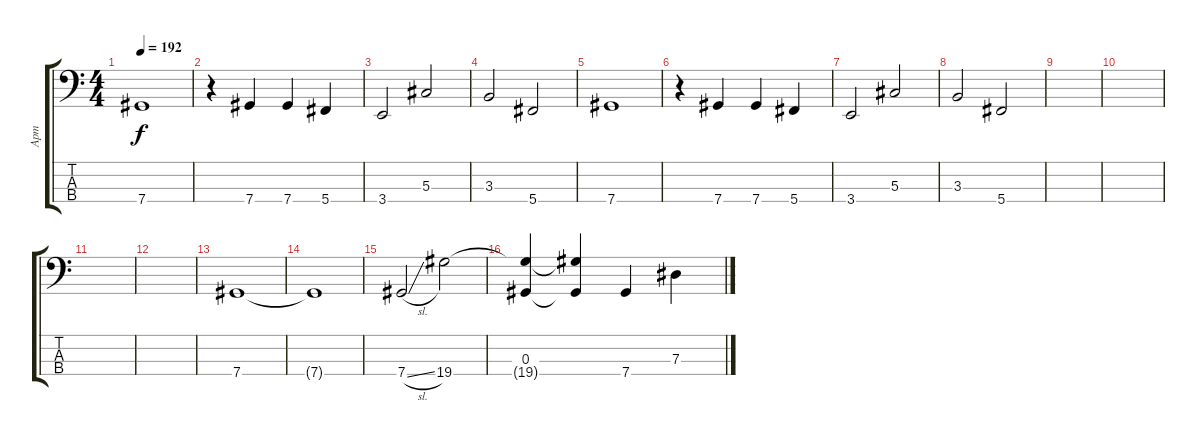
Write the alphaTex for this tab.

\track ("Aрт" "Aрт") {instrument electricbasspick}
\staff {score tabs}
\tuning (Gb2 Db2 Ab1 Db1) {hide}
\ts (4 4)
\tempo 192
\clef f4
\ks c
7.4.1{dy f} |
r.4 7.4.4 7.4.4 5.4.4 |
3.4.2 5.3.2 |
3.3.2 5.4.2 |
7.4.1 |
r.4 7.4.4 7.4.4 5.4.4 |
3.4.2 5.3.2 |
3.3.2 5.4.2 |
|
|
|
|
7.4.1 |
7.4{t}.1 |
7.4{sl}.2 19.4.2 |
(0.3 19.4{t}).4 (0.3{t} 19.4{t}).4 7.4.4 7.3.4
